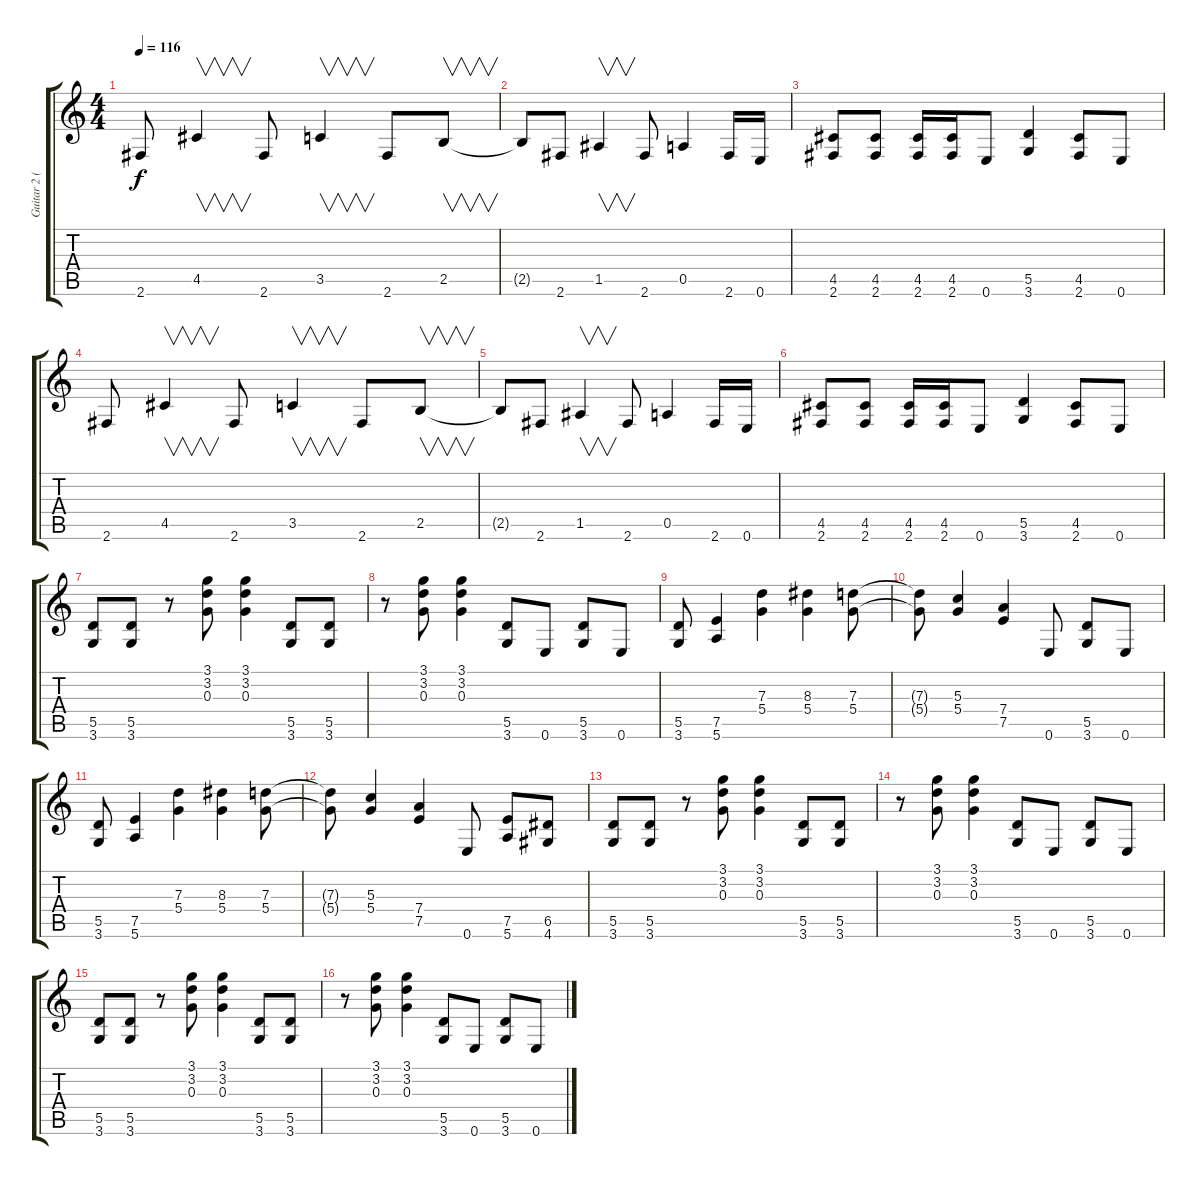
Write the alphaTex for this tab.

\track ("Guitar 2 (Distorted)" "Guitar 2 (") {instrument distortionguitar}
\staff {score tabs}
\tuning (E4 B3 G3 D3 A2 E2) {hide}
\ts (4 4)
\tempo 116
\clef g2
\ks c
2.6.8{dy f} 4.5.4{v} 2.6.8 3.5.4{v} 2.6.8 2.5.8{v} |
2.5{t}.8 2.6.8 1.5.4{v} 2.6.8 0.5.4 2.6.16 0.6.16 |
(4.5 2.6).8 (4.5 2.6).8 (4.5 2.6).16 (4.5 2.6).16 0.6.8 (5.5 3.6).4 (4.5 2.6).8 0.6.8 |
2.6.8 4.5.4{v} 2.6.8 3.5.4{v} 2.6.8 2.5.8{v} |
2.5{t}.8 2.6.8 1.5.4{v} 2.6.8 0.5.4 2.6.16 0.6.16 |
(4.5 2.6).8 (4.5 2.6).8 (4.5 2.6).16 (4.5 2.6).16 0.6.8 (5.5 3.6).4 (4.5 2.6).8 0.6.8 |
(5.5 3.6).8 (5.5 3.6).8 r.8 (3.1 3.2 0.3).8 (3.1 3.2 0.3).4 (5.5 3.6).8 (5.5 3.6).8 |
r.8 (3.1 3.2 0.3).8 (3.1 3.2 0.3).4 (5.5 3.6).8 0.6.8 (5.5 3.6).8 0.6.8 |
(5.5 3.6).8 (7.5 5.6).4 (7.3 5.4).4 (8.3 5.4).4 (7.3 5.4).8 |
(7.3{t} 5.4{t}).8 (5.3 5.4).4 (7.4 7.5).4 0.6.8 (5.5 3.6).8 0.6.8 |
(5.5 3.6).8 (7.5 5.6).4 (7.3 5.4).4 (8.3 5.4).4 (7.3 5.4).8 |
(7.3{t} 5.4{t}).8 (5.3 5.4).4 (7.4 7.5).4 0.6.8 (7.5 5.6).8 (6.5 4.6).8 |
(5.5 3.6).8 (5.5 3.6).8 r.8 (3.1 3.2 0.3).8 (3.1 3.2 0.3).4 (5.5 3.6).8 (5.5 3.6).8 |
r.8 (3.1 3.2 0.3).8 (3.1 3.2 0.3).4 (5.5 3.6).8 0.6.8 (5.5 3.6).8 0.6.8 |
(5.5 3.6).8 (5.5 3.6).8 r.8 (3.1 3.2 0.3).8 (3.1 3.2 0.3).4 (5.5 3.6).8 (5.5 3.6).8 |
r.8 (3.1 3.2 0.3).8 (3.1 3.2 0.3).4 (5.5 3.6).8 0.6.8 (5.5 3.6).8 0.6.8
